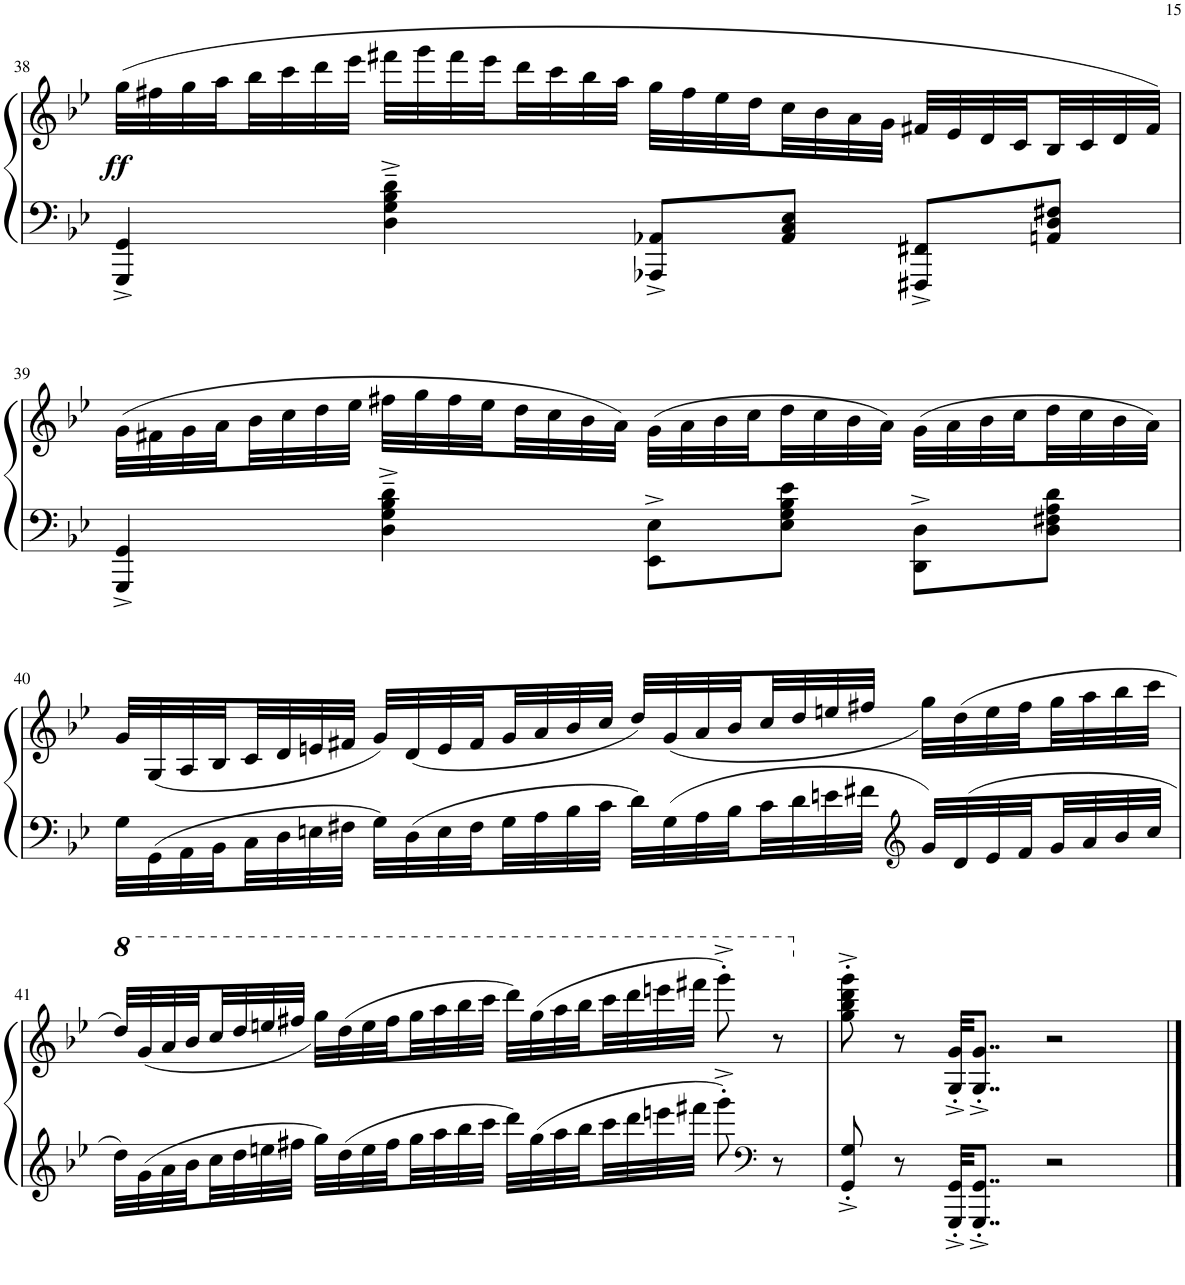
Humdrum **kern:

**kern	**kern	**dynam
*part1	*part1	*part1
*staff2	*staff1	*staff1/2
*I"Piano	*	*
*I'Pno.	*	*
!!LO:PB:g=z
*clefF4	*clefG2	*
*k[b-e-]	*k[b-e-]	*
*M4/4	*M4/4	*
=38	=38	=38
!	!	!LO:DY:b
4GGG/^ 4GG/^	(32gg\LLL	ff
.	32ff#X\	.
.	32gg\	.
.	32aa\	.
.	32bb-\	.
.	32ccc\	.
.	32ddd\	.
.	32eee-\JJJ	.
4D\~^ 4G\~^ 4B-\~^ 4d\~^	32fff#X\LLL	.
.	32ggg\	.
.	32fff#\	.
.	32eee-\	.
.	32ddd\	.
.	32ccc\	.
.	32bb-\	.
.	32aa\JJJ	.
8AAA-X/^ 8AA-X/^L	32gg\LLL	.
.	32ff#\	.
.	32ee-\	.
.	32dd\	.
8AA-/ 8C/ 8E-/J	32cc\	.
.	32b-\	.
.	32a\	.
.	32g\JJJ	.
8FFF#X/^ 8FF#X/^L	32f#X/LLL	.
.	32e-/	.
.	32d/	.
.	32c/	.
8AAn/ 8D/ 8F#X/J	32B-/	.
.	32c/	.
.	32d/	.
.	32f#/JJJ)	.
!!LO:LB:g=z
=39	=39	=39
4GGG/^ 4GG/^	(32g\LLL	.
.	32f#X\	.
.	32g\	.
.	32a\	.
.	32b-\	.
.	32cc\	.
.	32dd\	.
.	32ee-\JJJ	.
4D\~^ 4G\~^ 4B-\~^ 4d\~^	32ff#X\LLL	.
.	32gg\	.
.	32ff#\	.
.	32ee-\	.
.	32dd\	.
.	32cc\	.
.	32b-\	.
.	32a\JJJ)	.
8EE-\^ 8E-\^L	(32g\LLL	.
.	32a\	.
.	32b-\	.
.	32cc\	.
8E-\ 8G\ 8B-\ 8e-\J	32dd\	.
.	32cc\	.
.	32b-\	.
.	32a\JJJ)	.
8DD\^ 8D\^L	(32g\LLL	.
.	32a\	.
.	32b-\	.
.	32cc\	.
8D\ 8F#X\ 8A\ 8d\J	32dd\	.
.	32cc\	.
.	32b-\	.
.	32a\JJJ)	.
!!LO:LB:g=z
=40	=40	=40
*	*MM83	*
32G\LLL	32g/LLL	.
32GG\	(32G/	.
32AA\	32A/	.
32BB-\	32B-/	.
32C\	32c/	.
32D\	32d/	.
32En\	32en/	.
32F#X\JJJ	32f#X/JJJ	.
32G\LLL	32g/LLL)	.
32D\	(32d/	.
32E\	32e/	.
32F#\	32f#/	.
32G\	32g/	.
32A\	32a/	.
32B-\	32b-/	.
32c\JJJ	32cc/JJJ	.
*	*MM84	*
32d\LLL	32dd/LLL)	.
32G\	(<32g/	.
32A\	32a/	.
32B-\	32b-/	.
32c\	32cc/	.
32d\	32dd/	.
32en\	32een/	.
32f#X\JJJ	32ff#X/JJJ	.
*clefG2	*	*
32g/LLL	32gg\LLL)	.
32d/	(32dd\	.
32e/	32ee\	.
32f#/	32ff#\	.
32g/	32gg\	.
32a/	32aa\	.
32b-/	32bb-\	.
32cc/JJJ	32ccc\JJJ	.
!!LO:LB:g=z
=41	=41	=41
*	*8va	*
*	*MM85	*
32dd\LLL	32ddd/LLL)	.
32g\	(<32gg/	.
32a\	32aa/	.
32b-\	32bb-/	.
32cc\	32ccc/	.
32dd\	32ddd/	.
32een\	32eeen/	.
32ff#X\JJJ	32fff#X/JJJ	.
32gg\LLL	32ggg\LLL)	.
32dd\	(32ddd\	.
32ee\	32eee\	.
32ff#\	32fff#\	.
32gg\	32ggg\	.
32aa\	32aaa\	.
32bb-\	32bbb-\	.
32ccc\JJJ	32cccc\JJJ	.
32ddd\LLL	32dddd\LLL)	.
32gg\	(32ggg\	.
32aa\	32aaa\	.
32bb-\	32bbb-\	.
32ccc\	32cccc\	.
32ddd\	32dddd\	.
32eeen\	32eeeen\	.
32fff#X\JJJ	32ffff#X\JJJ	.
8ggg'^\	8gggg'^\)	.
*clefF4	*	*
*	*MM90	*
8r	8r	.
=42	=42	=42
*	*X8va	*
8GG/'^ 8G/'^	8gg\'^ 8bb-\'^ 8ddd\'^ 8ggg\'^	.
8r	8r	.
32GGG/'^ 32GG/'^KKL	32G/'^ 32g/'^KKL	.
8..GGG/'^ 8..GG/'^J	8..G/'^ 8..g/'^J	.
2r	2r	.
==	==	==
*-	*-	*-
